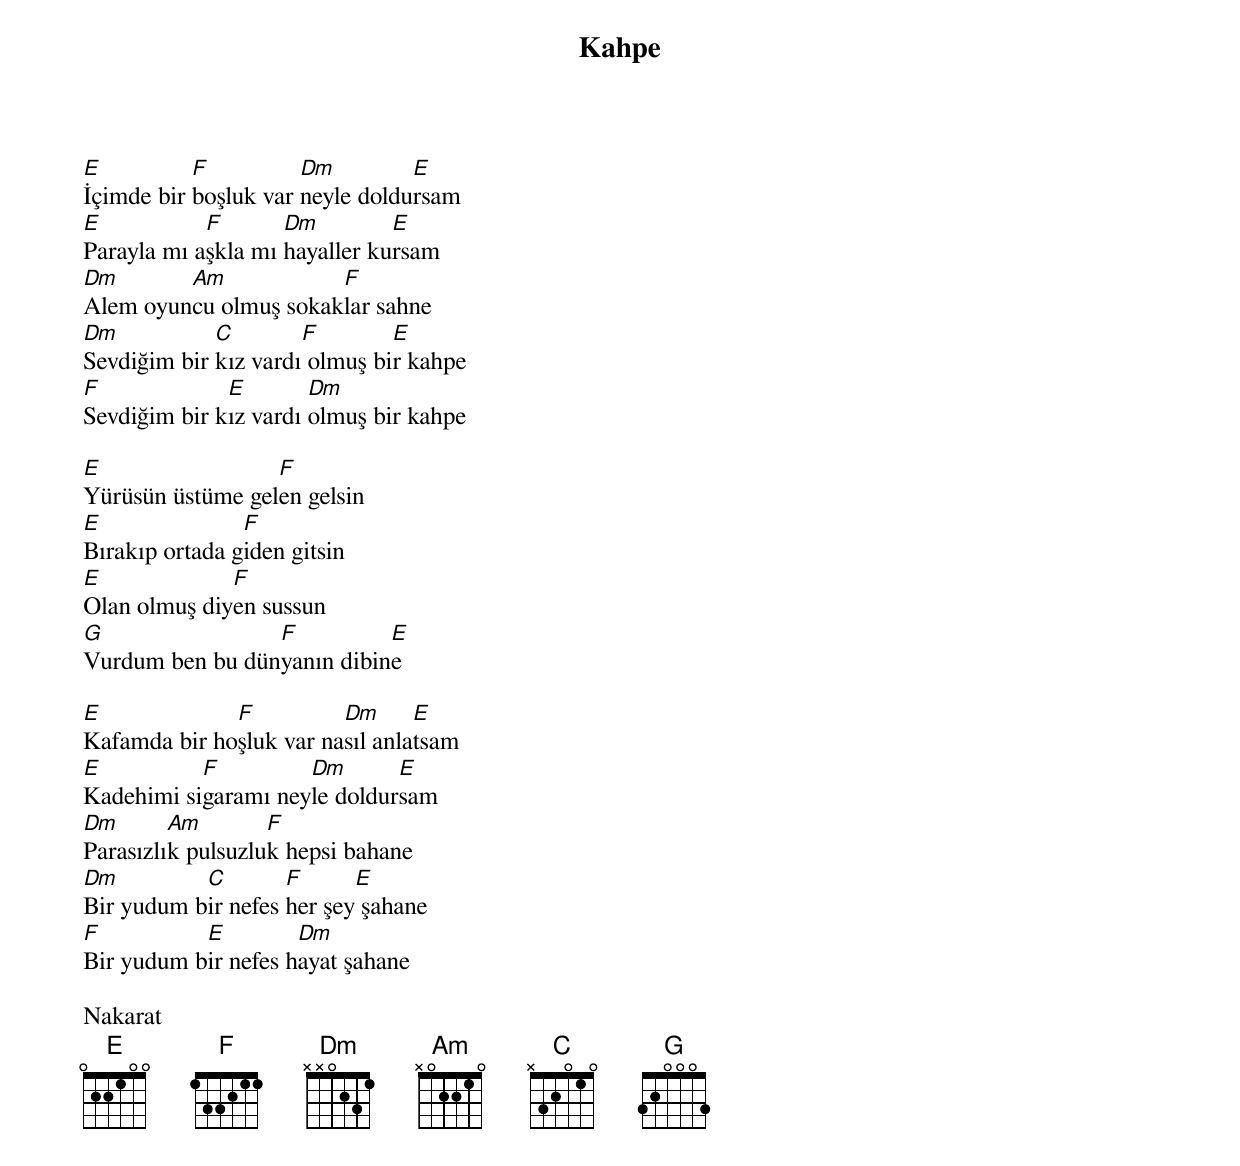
{title: Kahpe}
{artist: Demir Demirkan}

E          F          Dm         E
İçimde bir boşluk var neyle doldursam
E           F       Dm         E
Parayla mı aşkla mı hayaller kursam
Dm       Am            F
Alem oyuncu olmuş sokaklar sahne
Dm           C        F        E
Sevdiğim bir kız vardı olmuş bir kahpe
F             E        Dm
Sevdiğim bir kız vardı olmuş bir kahpe

E                 F
Yürüsün üstüme gelen gelsin
E               F
Bırakıp ortada giden gitsin
E             F
Olan olmuş diyen sussun
G                F          E
Vurdum ben bu dünyanın dibine

E             F          Dm      E
Kafamda bir hoşluk var nasıl anlatsam
E          F         Dm       E
Kadehimi sigaramı neyle doldursam
Dm       Am        F
Parasızlık pulsuzluk hepsi bahane
Dm         C        F      E
Bir yudum bir nefes her şey şahane
F          E         Dm
Bir yudum bir nefes hayat şahane

Nakarat
